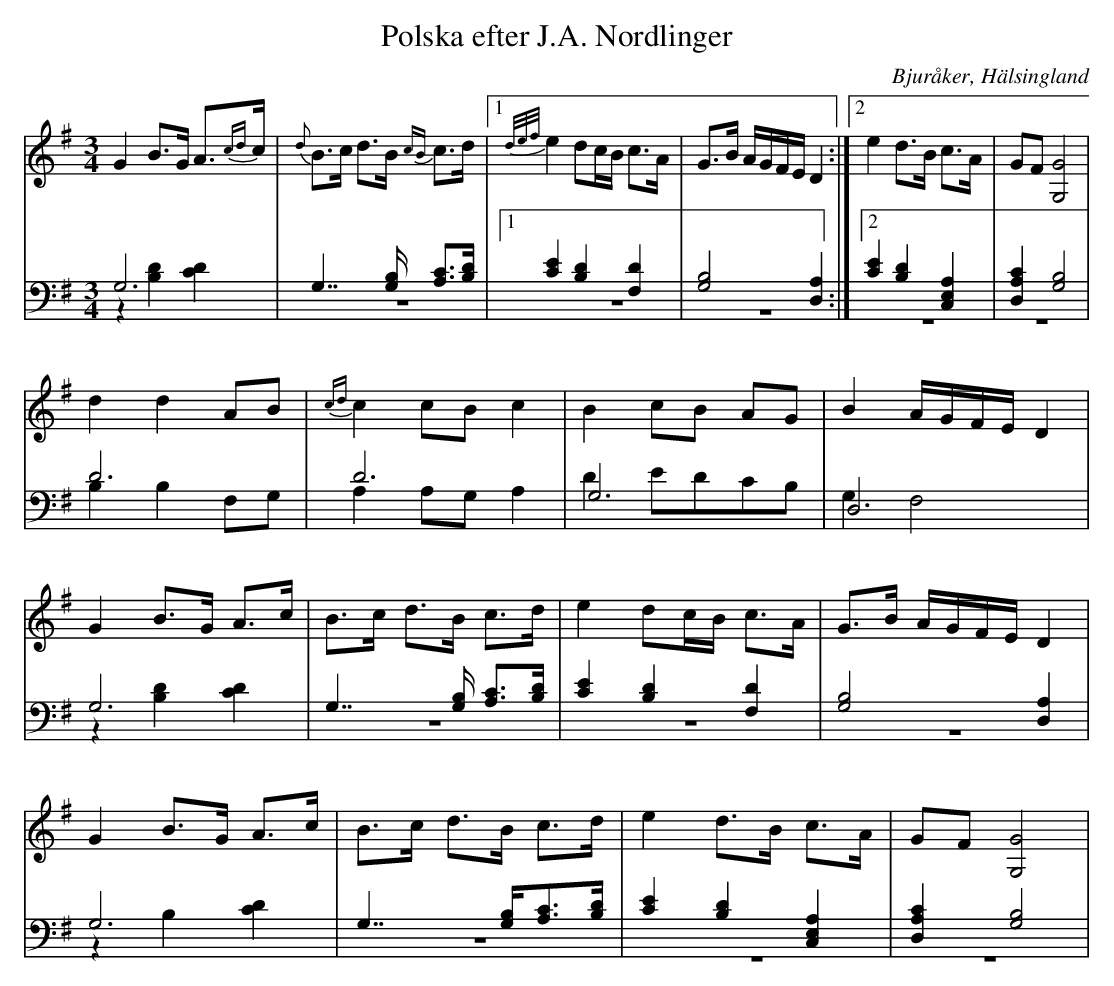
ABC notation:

X:1
T: Polska efter J.A. Nordlinger
O: Bjuråker, Hälsingland
M: 3/4
L: 1/8
K: G
V:1
V:2
V:3 merge
V:1
G2 B>G A>{cd2/3}c|{d}B>c d>B {cB}c>d |1 {d/e/f/}e2 dc/B/ c>A| G>B A/G/F/E/ D2:|2 e2 d>B c>A|GF [G4G,4]  |
 d2 d2 AB|{cd}c2 cB c2|B2 cB AG|B2 A/G/F/E/ D2 |
G2 B>G A>c|B>c d>B c>d |e2 dc/B/ c>A|G>B A/G/F/E/ D2 |
G2 B>G A>c |B>c d>B c>d|e2 d>B c>A|GF [G,4G4] |
V:2 clef=bass
 G,6|G,7/2 [G,/B,/] [A,C]>[B,D]|1 [C2E2] [B,2D2] [F,2D2]| [G,4B,4] [D,2A,2]:|2 [C2E2] [B,2D2] [C,2E,2A,2]| [D,2A,2C2] [G,4B,4]|
D6 |D6 |G,6|D,6 |
G,6 | G,7/2 [G,/B,/] [A,C]>[B,D]| [C2E2] [B,2D2] [F,2D2]| [G,4B,4] [D,2A,2]|
G,6 |G,7/2 [G,/B,/][A,C]>[B,D]|[C2E2] [B,2D2] [C,2E,2A,2]|[D,2A,2C2] [G,4B,4] |
V:3 clef=bass
z2 [B,2D2] [C2D2]| z6|1 z6| z6:|2 z6|  z6|
B,2 B,2 F,G, |A,2 A,G, A,2 |D2 EDCB,|G,2 F,4 |
z2 [B,2D2] [C2D2]| z6 |z6 |z6|
z2 B,2 [C2D2] |z6|z6|z6|
